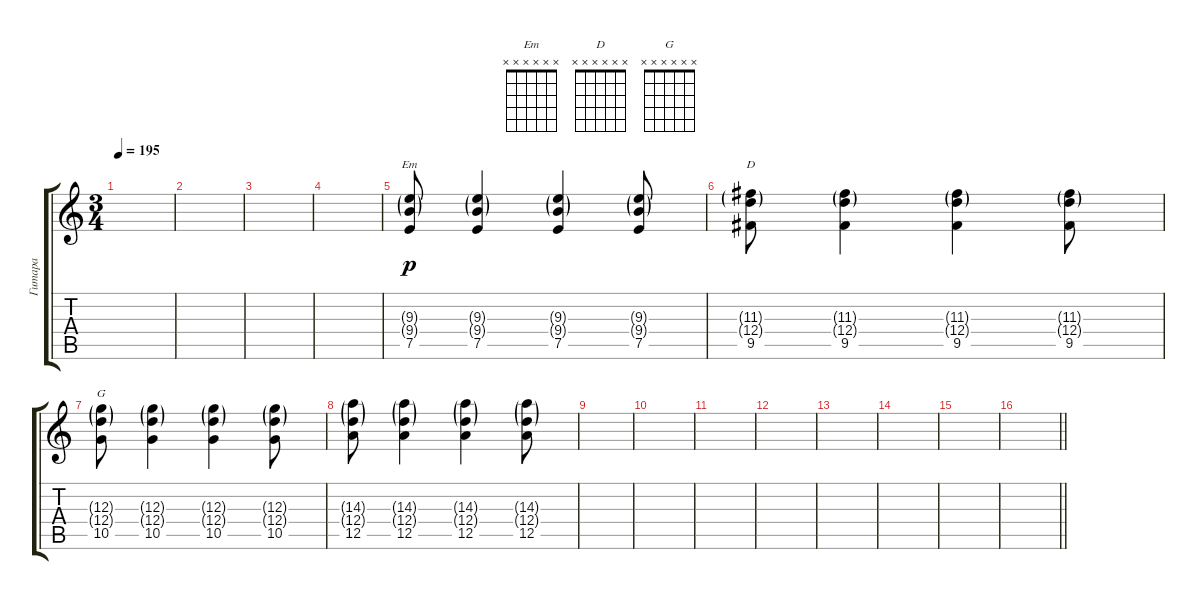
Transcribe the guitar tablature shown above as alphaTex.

\track ("Гитара" "Гитара") {instrument acousticguitarsteel}
\staff {score tabs}
\tuning (E4 B3 G3 D3 A2 E2) {hide}
\chord ("Em" x x x x x x)
\chord ("D" x x x x x x)
\chord ("G" x x x x x x)
\ts (3 4)
\tempo 195
\clef g2
\ks c
|
|
|
|
(9.3{g} 9.4{g} 7.5).8{ch "Em" dy p volume 14 instrument distortionguitar} (9.3{g} 9.4{g} 7.5).4 (9.3{g} 9.4{g} 7.5).4 (9.3{g} 9.4{g} 7.5).8 |
(11.3{g} 12.4{g} 9.5).8{ch "D"} (11.3{g} 12.4{g} 9.5).4 (11.3{g} 12.4{g} 9.5).4 (11.3{g} 12.4{g} 9.5).8 |
(12.3{g} 12.4{g} 10.5).8{ch "G"} (12.3{g} 12.4{g} 10.5).4 (12.3{g} 12.4{g} 10.5).4 (12.3{g} 12.4{g} 10.5).8 |
(14.3{g} 12.4{g} 12.5).8 (14.3{g} 12.4{g} 12.5).4 (14.3{g} 12.4{g} 12.5).4 (14.3{g} 12.4{g} 12.5).8 |
|
|
|
|
|
|
|
\barLineRight lightlight
